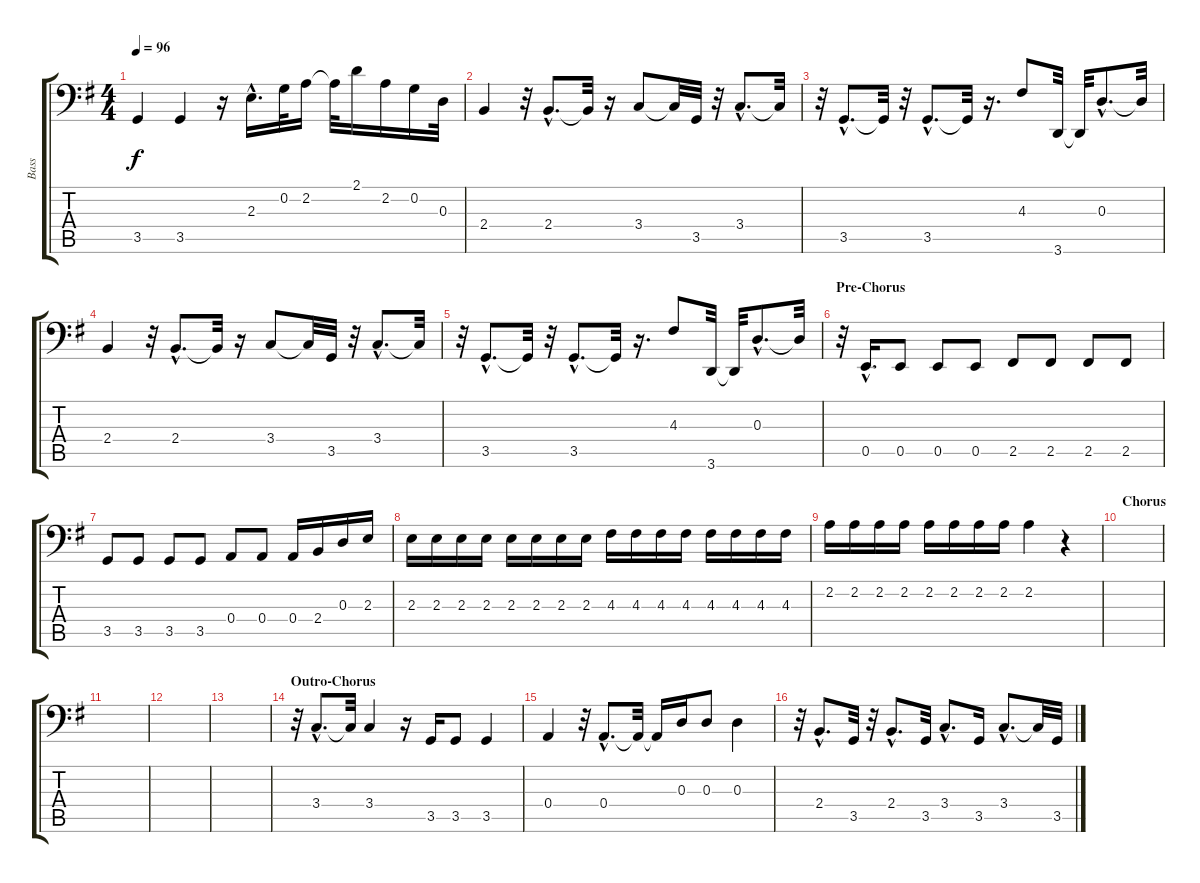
\track ("Bass" "Bass") {instrument electricbassfinger}
\staff {score tabs}
\tuning (C3 G2 D2 A1 E1 B0) {hide}
\ts (4 4)
\tempo 96
\clef f4
\ks g
3.5.4{dy f} 3.5.4 r.16 2.3{hac}.16{d} 0.2.32 2.2.16 2.2{t}.32 2.1.16 2.2.16 0.2.16 0.3.32 |
2.4.4 r.32 2.4{hac}.8{d} 2.4{t}.32 r.16 3.4.8 3.4{t}.32 3.5.32 r.32 3.4{hac}.8{d} 3.4{t}.32 |
r.32 3.5{hac}.8{d} 3.5{t}.32 r.32 3.5{hac}.8{d} 3.5{t}.32 r.16{d} 4.3.8 3.6.32 3.6{t}.32 0.3{hac}.8{d} 0.3{t}.32 |
2.4.4 r.32 2.4{hac}.8{d} 2.4{t}.32 r.16 3.4.8 3.4{t}.32 3.5.32 r.32 3.4{hac}.8{d} 3.4{t}.32 |
r.32 3.5{hac}.8{d} 3.5{t}.32 r.32 3.5{hac}.8{d} 3.5{t}.32 r.16{d} 4.3.8 3.6.32 3.6{t}.32 0.3{hac}.8{d} 0.3{t}.32 |
\section ("" "Pre-Chorus")
r.32 0.5{hac}.16{d} 0.5.8 0.5.8 0.5.8 2.5.8 2.5.8 2.5.8 2.5.8 |
3.5.8 3.5.8 3.5.8 3.5.8 0.4.8 0.4.8 0.4.16 2.4.16 0.3.16 2.3.16 |
2.3.16 2.3.16 2.3.16 2.3.16 2.3.16 2.3.16 2.3.16 2.3.16 4.3.16 4.3.16 4.3.16 4.3.16 4.3.16 4.3.16 4.3.16 4.3.16 |
2.2.16 2.2.16 2.2.16 2.2.16 2.2.16 2.2.16 2.2.16 2.2.16 2.2.4 r.4 |
\section ("" "Chorus")
|
|
|
|
\section ("" "Outro-Chorus")
r.32 3.4{hac}.8{d} 3.4{t}.32 3.4.4 r.16 3.5.16 3.5.8 3.5.4 |
0.4.4 r.32 0.4{hac}.8{d} 0.4{t}.32 0.4{t}.16 0.3.16 0.3.8 0.3.4 |
r.32 2.4{hac}.8{d} 3.5.32 r.32 2.4{hac}.8{d} 3.5.32 3.4{hac}.8{d} 3.5.16 3.4{hac}.8{d} 3.4{t}.32 3.5.32
